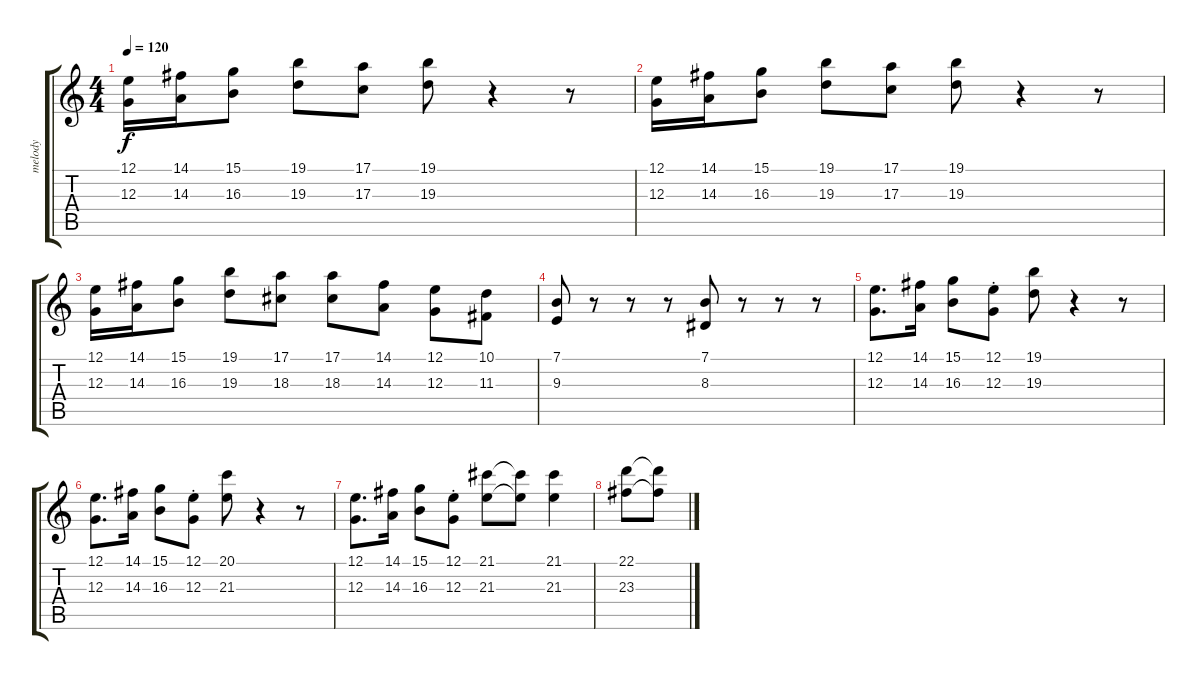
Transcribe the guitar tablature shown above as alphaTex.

\track ("melody" "melody") {instrument xylophone}
\staff {score tabs}
\tuning (E4 B3 G3 D3 A2 E2) {hide}
\ts (4 4)
\tempo 120
\clef g2
\ks c
(12.1 12.3).16{dy f} (14.1 14.3).16 (15.1 16.3).8 (19.1 19.3).8 (17.1 17.3).8 (19.1 19.3).8 r.4 r.8 |
(12.1 12.3).16 (14.1 14.3).16 (15.1 16.3).8 (19.1 19.3).8 (17.1 17.3).8 (19.1 19.3).8 r.4 r.8 |
(12.1 12.3).16 (14.1 14.3).16 (15.1 16.3).8 (19.1 19.3).8 (17.1 18.3).8 (17.1 18.3).8 (14.1 14.3).8 (12.1 12.3).8 (10.1 11.3).8 |
(7.1 9.3).8 r.8 r.8 r.8 (7.1 8.3).8 r.8 r.8 r.8 |
(12.1 12.3).8{d} (14.1 14.3).16 (15.1 16.3).8 (12.1{st} 12.3{st}).8 (19.1 19.3).8 r.4 r.8 |
(12.1 12.3).8{d} (14.1 14.3).16 (15.1 16.3).8 (12.1{st} 12.3{st}).8 (20.1 21.3).8 r.4 r.8 |
(12.1 12.3).8{d} (14.1 14.3).16 (15.1 16.3).8 (12.1{st} 12.3{st}).8 (21.1 21.3).8 (21.1{t} 21.3{t}).8 (21.1 21.3).4 |
(22.1 23.3).8 (22.1{t} 23.3{t}).8
